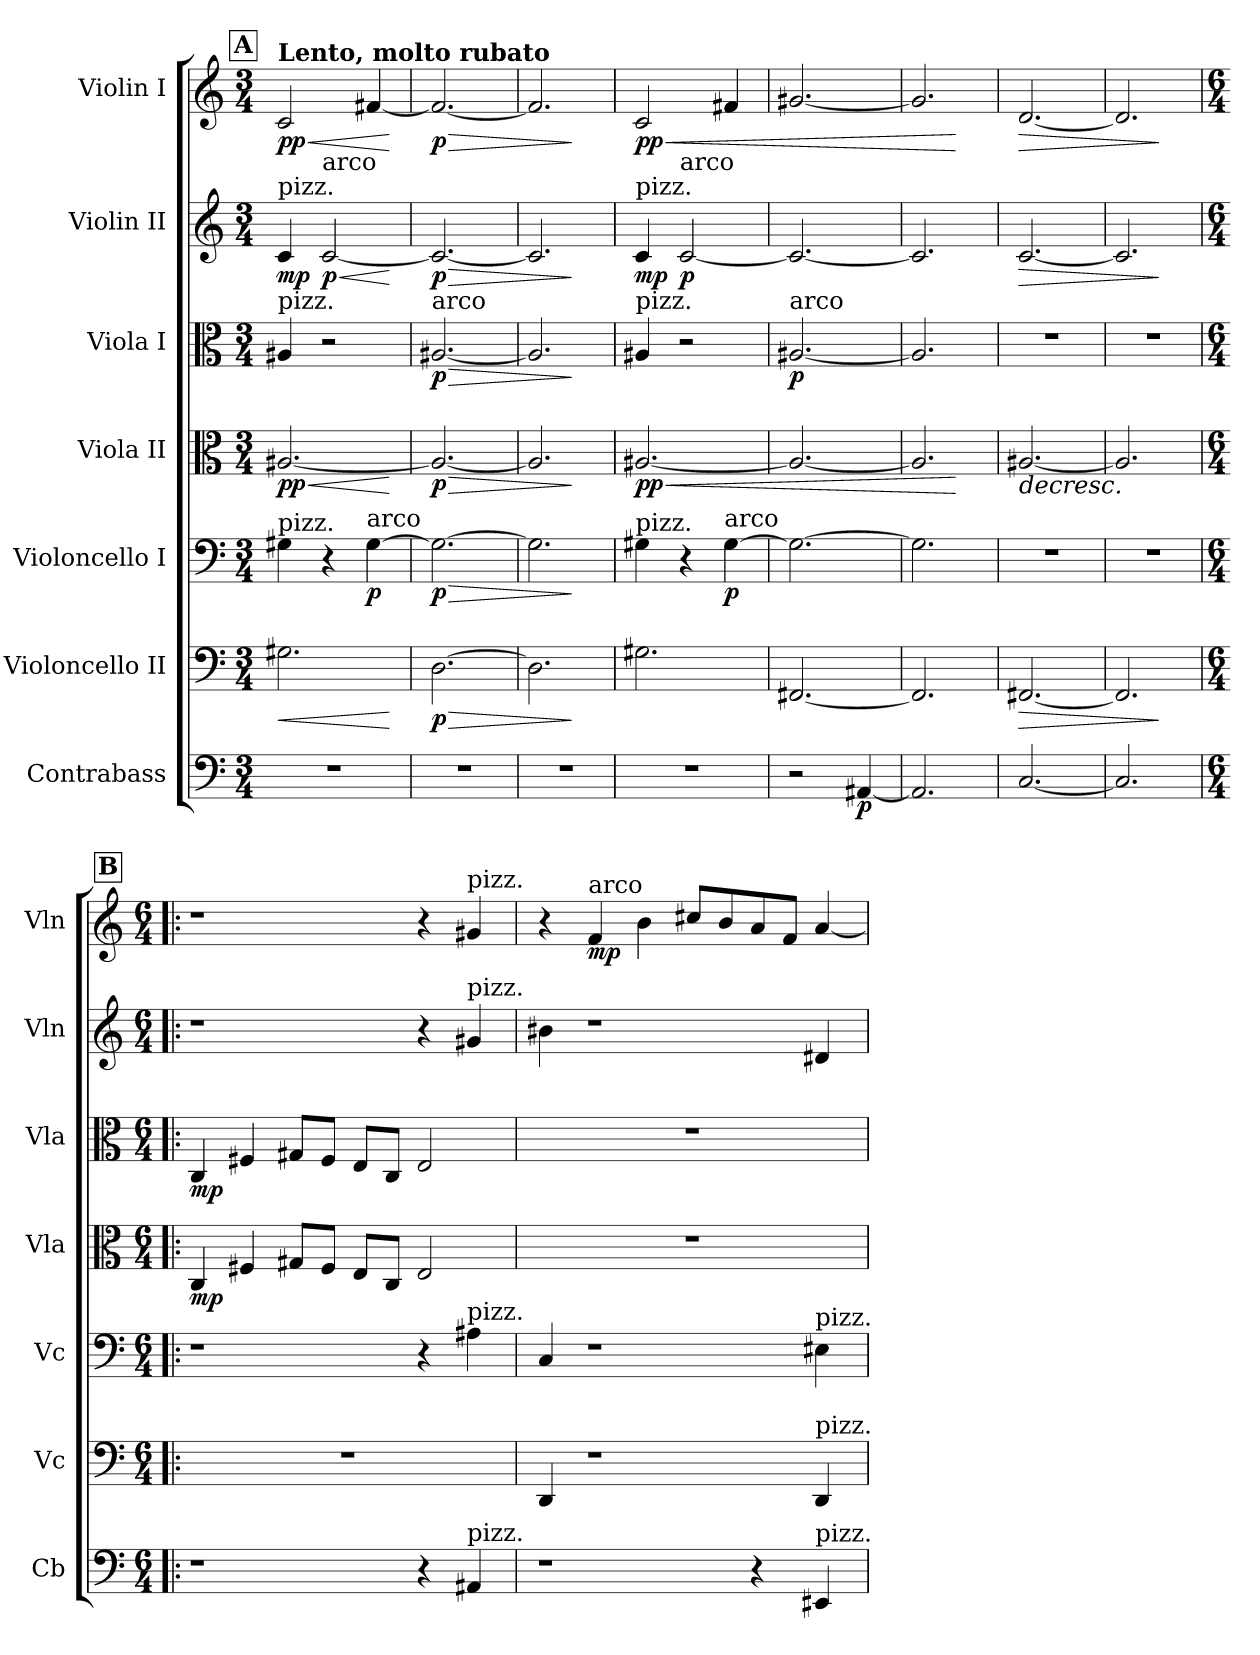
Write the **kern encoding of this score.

**kern	**dynam	**kern	**dynam	**kern	**dynam	**kern	**dynam	**kern	**dynam	**kern	**dynam	**kern	**dynam
*part7	*part7	*part6	*part6	*part5	*part5	*part4	*part4	*part3	*part3	*part2	*part2	*part1	*part1
*staff7	*staff7	*staff6	*staff6	*staff5	*staff5	*staff4	*staff4	*staff3	*staff3	*staff2	*staff2	*staff1	*staff1
*I"Contrabass	*	*I"Violoncello II	*	*I"Violoncello I	*	*I"Viola II	*	*I"Viola I	*	*I"Violin II	*	*I"Violin I	*
*I'Cb	*	*I'Vc	*	*I'Vc	*	*I'Vla	*	*I'Vla	*	*I'Vln	*	*I'Vln	*
*clefF4	*	*clefF4	*	*clefF4	*	*clefC3	*	*clefC3	*	*clefG2	*	*clefG2	*
*ITrd7c12	*	*	*	*	*	*	*	*	*	*	*	*	*
*k[]	*	*k[]	*	*k[]	*	*k[]	*	*k[]	*	*k[]	*	*k[]	*
*M3/4	*	*M3/4	*	*M3/4	*	*M3/4	*	*M3/4	*	*M3/4	*	*M3/4	*
!!LO:REH:place=s1:a:B:fs=14:t=A
=1	=1	=1	=1	=1	=1	=1	=1	=1	=1	=1	=1	=1	=1
!	!	!	!	!	!	!	!	!	!	!	!	!LO:TX:a:B:t=Lento, molto rubato	!
!	!	!	!	!	!	!	!	!	!	!LO:TX:a:t=pizz.	!	!	!
!	!	!	!	!	!	!	!	!LO:TX:a:t=pizz.	!	!	!	!	!
!	!	!	!	!LO:TX:a:t=pizz.	!	!	!	!	!	!	!	!	!
!	!	!	!LO:HP:b	!	!	!	!LO:HP:b	!	!	!	!	!	!LO:HP:b
!	!	!	!	!	!	!	!LO:DY:n=1:b	!	!	!	!LO:DY:b	!	!LO:DY:n=1:b
2.r	.	2.G#X\	<	4G#X\	.	[2.A#X/	< pp	4A#X/	.	4c/	mp	2c/	< pp
!	!	!	!	!	!	!	!	!	!	!LO:TX:a:t=arco	!	!	!
!	!	!	!	!	!	!	!	!	!	!	!LO:HP:b	!	!
!	!	!	!	!	!	!	!	!	!	!	!LO:DY:n=1:b	!	!
.	.	.	.	4r	.	.	.	2r	.	[2c/	< p	.	.
!	!	!	!	!LO:TX:a:t=arco	!	!	!	!	!	!	!	!	!
!	!	!	!	!	!LO:DY:b	!	!	!	!	!	!	!	!
.	.	.	.	[4G#\	p	.	.	.	.	.	.	[4f#X/	.
.	.	.	[	.	.	.	[	.	.	.	[	.	[
=2	=2	=2	=2	=2	=2	=2	=2	=2	=2	=2	=2	=2	=2
!	!	!	!	!	!	!	!	!LO:TX:a:t=arco	!	!	!	!	!
!	!	!	!LO:HP:b	!	!LO:HP:b	!	!LO:HP:b	!	!LO:HP:b	!	!LO:HP:b	!	!LO:HP:b
!	!	!	!LO:DY:n=1:b	!	!LO:DY:n=1:b	!	!LO:DY:n=1:b	!	!LO:DY:n=1:b	!	!LO:DY:n=1:b	!	!LO:DY:n=1:b
2.r	.	[2.D\	> p	2.G#\_	> p	2.A#/_	> p	[2.A#X/	> p	2.c/_	> p	2.f#/_	> p
=3	=3	=3	=3	=3	=3	=3	=3	=3	=3	=3	=3	=3	=3
2.r	.	2.D\]	.	2.G#\]	.	2.A#/]	.	2.A#/]	.	2.c/]	.	2.f#/]	.
.	.	.	]	.	]	.	]	.	]	.	]	.	]
=4	=4	=4	=4	=4	=4	=4	=4	=4	=4	=4	=4	=4	=4
!	!	!	!	!	!	!	!	!	!	!LO:TX:a:t=pizz.	!	!	!
!	!	!	!	!	!	!	!	!LO:TX:a:t=pizz.	!	!	!	!	!
!	!	!	!	!LO:TX:a:t=pizz.	!	!	!	!	!	!	!	!	!
!	!	!	!	!	!	!	!LO:HP:b	!	!	!	!	!	!LO:HP:b
!	!	!	!	!	!	!	!LO:DY:n=1:b	!	!	!	!LO:DY:b	!	!LO:DY:n=1:b
2.r	.	2.G#X\	.	4G#X\	.	[2.A#X/	< pp	4A#X/	.	4c/	mp	2c/	< pp
!	!	!	!	!	!	!	!	!	!	!LO:TX:a:t=arco	!	!	!
!	!	!	!	!	!	!	!	!	!	!	!LO:DY:b	!	!
.	.	.	.	4r	.	.	.	2r	.	[2c/	p	.	.
!	!	!	!	!LO:TX:a:t=arco	!	!	!	!	!	!	!	!	!
!	!	!	!	!	!LO:DY:b	!	!	!	!	!	!	!	!
.	.	.	.	[4G#\	p	.	.	.	.	.	.	4f#X/	.
=5	=5	=5	=5	=5	=5	=5	=5	=5	=5	=5	=5	=5	=5
!	!	!	!	!	!	!	!	!LO:TX:a:t=arco	!	!	!	!	!
!	!	!	!	!	!	!	!	!	!LO:DY:b	!	!	!	!
2r	.	[2.FF#X/	.	2.G#\_	.	2.A#/_	.	[2.A#X/	p	2.c/_	.	[2.g#X/	.
!	!LO:DY:b	!	!	!	!	!	!	!	!	!	!	!	!
[4AAA#X/	p	.	.	.	.	.	.	.	.	.	.	.	.
=6	=6	=6	=6	=6	=6	=6	=6	=6	=6	=6	=6	=6	=6
2.AAA#/]	.	2.FF#/]	.	2.G#\]	.	2.A#/]	.	2.A#/]	.	2.c/]	.	2.g#/]	.
.	.	.	.	.	.	.	[	.	.	.	.	.	[
=7	=7	=7	=7	=7	=7	=7	=7	=7	=7	=7	=7	=7	=7
!	!	!	!LO:HP:b	!	!	!	!LO:HP:b	!	!	!	!LO:HP:b	!	!LO:HP:b
[2.CC/	.	[2.FF#X/	>	2.r	.	[2.A#X/	>	2.r	.	[2.c/	>	[2.d/	>
=8	=8	=8	=8	=8	=8	=8	=8	=8	=8	=8	=8	=8	=8
2.CC/]	.	2.FF#/]	.	2.r	.	2.A#/]	.	2.r	.	2.c/]	.	2.d/]	.
.	.	.	]	.	.	.	.	.	.	.	]	.	]
!!LO:PB:g=z
!!LO:REH:place=s1:a:B:fs=14:t=B
=9!|:	=9!|:	=9!|:	=9!|:	=9!|:	=9!|:	=9!|:	=9!|:	=9!|:	=9!|:	=9!|:	=9!|:	=9!|:	=9!|:
*M6/4	*	*M6/4	*	*M6/4	*	*M6/4	*	*M6/4	*	*M6/4	*	*M6/4	*
!	!	!	!	!	!	!	!LO:DY:b	!	!LO:DY:b	!	!	!	!
1r	.	1.r	.	1r	.	4C/	mp	4C/	mp	1r	.	1r	.
.	.	.	.	.	.	4F#X/	]	4F#X/	.	.	.	.	.
.	.	.	.	.	.	8G#X/L	.	8G#X/L	.	.	.	.	.
.	.	.	.	.	.	8F#/J	.	8F#/J	.	.	.	.	.
.	.	.	.	.	.	8E/L	.	8E/L	.	.	.	.	.
.	.	.	.	.	.	8C/J	.	8C/J	.	.	.	.	.
4r	.	.	.	4r	.	2E/	.	2E/	.	4r	.	4r	.
!	!	!	!	!	!	!	!	!	!	!	!	!LO:TX:a:t=pizz.	!
!	!	!	!	!	!	!	!	!	!	!LO:TX:a:t=pizz.	!	!	!
!	!	!	!	!LO:TX:a:t=pizz.	!	!	!	!	!	!	!	!	!
!LO:TX:a:t=pizz.	!	!	!	!	!	!	!	!	!	!	!	!	!
4AAA#X/	.	.	.	4A#X\	.	.	.	.	.	4g#X/	.	4g#X/	.
=10	=10	=10	=10	=10	=10	=10	=10	=10	=10	=10	=10	=10	=10
1r	.	4DD/	.	4C/	.	1.r	.	1.r	.	4b#X\	.	4r	.
!	!	!	!	!	!	!	!	!	!	!	!	!LO:TX:a:t=arco	!
!	!	!	!	!	!	!	!	!	!	!	!	!	!LO:DY:b
.	.	1r	.	1r	.	.	.	.	.	1r	.	4f/	mp
.	.	.	.	.	.	.	.	.	.	.	.	4b\	.
.	.	.	.	.	.	.	.	.	.	.	.	8cc#X/L	.
.	.	.	.	.	.	.	.	.	.	.	.	8b/	.
4r	.	.	.	.	.	.	.	.	.	.	.	8a/	.
.	.	.	.	.	.	.	.	.	.	.	.	8f/J	.
!	!	!	!	!LO:TX:a:t=pizz.	!	!	!	!	!	!	!	!	!
!	!	!LO:TX:a:t=pizz.	!	!	!	!	!	!	!	!	!	!	!
!LO:TX:a:t=pizz.	!	!	!	!	!	!	!	!	!	!	!	!	!
4EEE#X/	.	4DD/	.	4E#X\	.	.	.	.	.	4d#X/	.	[4a/	.
=	=	=	=	=	=	=	=	=	=	=	=	=	=
*-	*-	*-	*-	*-	*-	*-	*-	*-	*-	*-	*-	*-	*-
